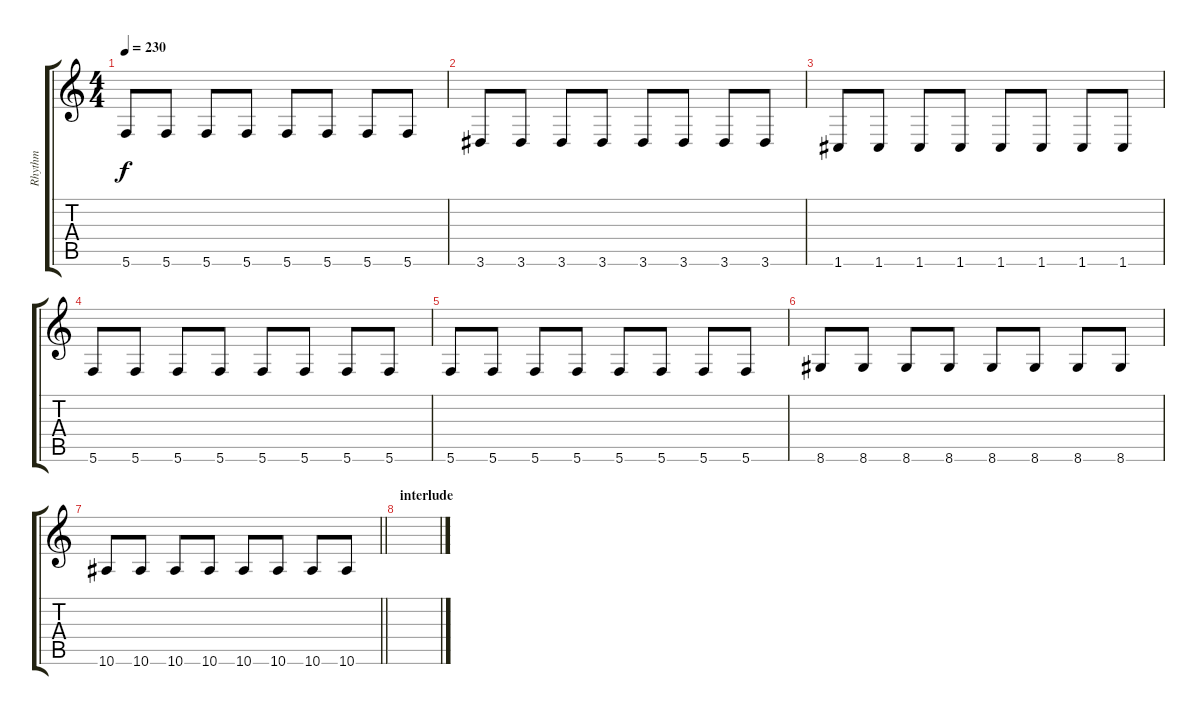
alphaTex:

\track ("Rhythm" "Rhythm") {instrument distortionguitar}
\staff {score tabs}
\tuning (D4 A3 F3 C3 G2 C2) {hide}
\ts (4 4)
\tempo 230
\clef g2
\ks c
5.6.8{dy f} 5.6.8 5.6.8 5.6.8 5.6.8 5.6.8 5.6.8 5.6.8 |
3.6.8 3.6.8 3.6.8 3.6.8 3.6.8 3.6.8 3.6.8 3.6.8 |
1.6.8 1.6.8 1.6.8 1.6.8 1.6.8 1.6.8 1.6.8 1.6.8 |
5.6.8 5.6.8 5.6.8 5.6.8 5.6.8 5.6.8 5.6.8 5.6.8 |
5.6.8 5.6.8 5.6.8 5.6.8 5.6.8 5.6.8 5.6.8 5.6.8 |
8.6.8 8.6.8 8.6.8 8.6.8 8.6.8 8.6.8 8.6.8 8.6.8 |
\barLineRight lightlight
10.6.8 10.6.8 10.6.8 10.6.8 10.6.8 10.6.8 10.6.8 10.6.8 |
\section ("" "interlude")
